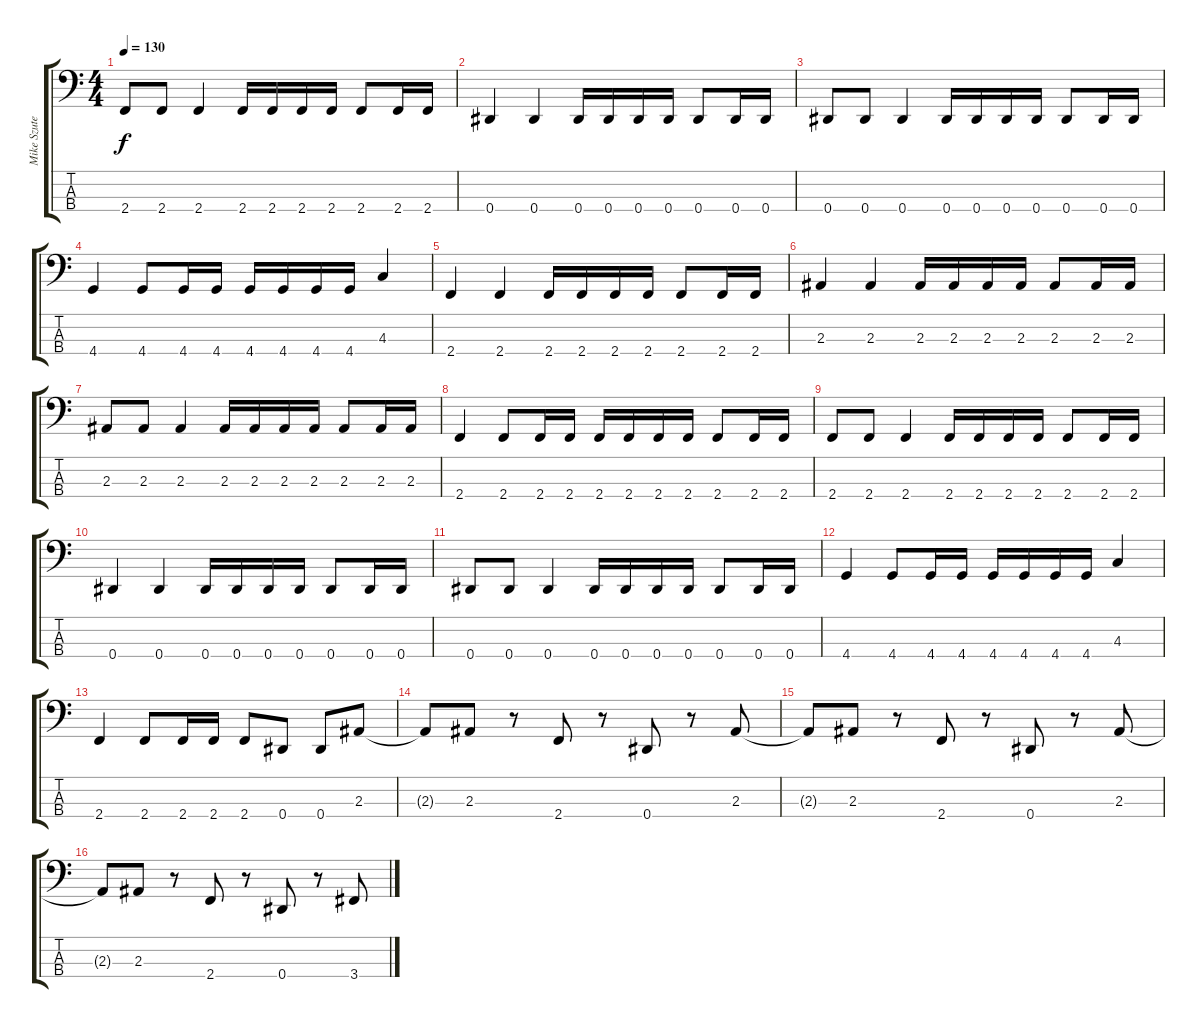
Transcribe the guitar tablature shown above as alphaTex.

\track ("Mike Szuter" "Mike Szute") {instrument electricbassfinger}
\staff {score tabs}
\tuning (Gb2 Db2 Ab1 Eb1) {hide}
\ts (4 4)
\tempo 130
\clef f4
\ks c
2.4.8{dy f} 2.4.8 2.4.4 2.4.16 2.4.16 2.4.16 2.4.16 2.4.8 2.4.16 2.4.16 |
0.4.4 0.4.4 0.4.16 0.4.16 0.4.16 0.4.16 0.4.8 0.4.16 0.4.16 |
0.4.8 0.4.8 0.4.4 0.4.16 0.4.16 0.4.16 0.4.16 0.4.8 0.4.16 0.4.16 |
4.4.4 4.4.8 4.4.16 4.4.16 4.4.16 4.4.16 4.4.16 4.4.16 4.3.4 |
2.4.4 2.4.4 2.4.16 2.4.16 2.4.16 2.4.16 2.4.8 2.4.16 2.4.16 |
2.3.4 2.3.4 2.3.16 2.3.16 2.3.16 2.3.16 2.3.8 2.3.16 2.3.16 |
2.3.8 2.3.8 2.3.4 2.3.16 2.3.16 2.3.16 2.3.16 2.3.8 2.3.16 2.3.16 |
2.4.4 2.4.8 2.4.16 2.4.16 2.4.16 2.4.16 2.4.16 2.4.16 2.4.8 2.4.16 2.4.16 |
2.4.8 2.4.8 2.4.4 2.4.16 2.4.16 2.4.16 2.4.16 2.4.8 2.4.16 2.4.16 |
0.4.4 0.4.4 0.4.16 0.4.16 0.4.16 0.4.16 0.4.8 0.4.16 0.4.16 |
0.4.8 0.4.8 0.4.4 0.4.16 0.4.16 0.4.16 0.4.16 0.4.8 0.4.16 0.4.16 |
4.4.4 4.4.8 4.4.16 4.4.16 4.4.16 4.4.16 4.4.16 4.4.16 4.3.4 |
2.4.4 2.4.8 2.4.16 2.4.16 2.4.8 0.4.8 0.4.8 2.3.8 |
2.3{t}.8 2.3.8 r.8 2.4.8 r.8 0.4.8 r.8 2.3.8 |
2.3{t}.8 2.3.8 r.8 2.4.8 r.8 0.4.8 r.8 2.3.8 |
2.3{t}.8 2.3.8 r.8 2.4.8 r.8 0.4.8 r.8 3.4.8
